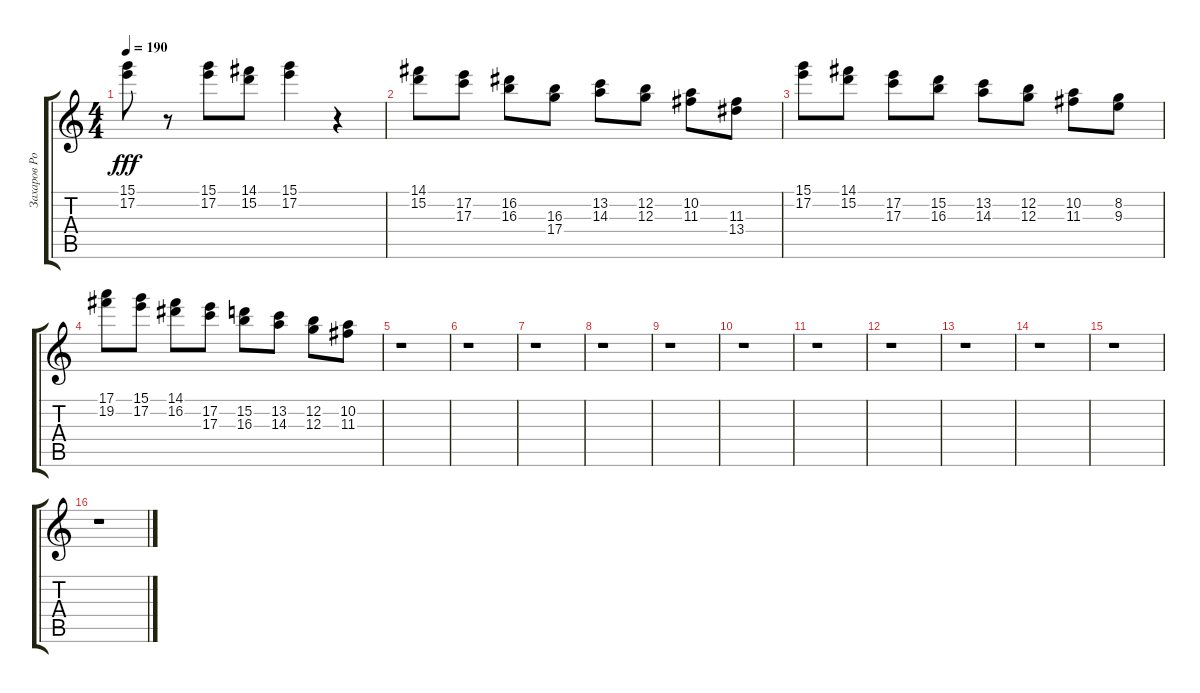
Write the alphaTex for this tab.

\track ("Захаров Роман" "Захаров Ро") {instrument overdrivenguitar}
\staff {score tabs}
\tuning (E4 B3 G3 D3 A2 E2) {hide}
\ts (4 4)
\tempo 190
\clef g2
\ks c
(15.1 17.2).8{dy fff} r.8 (15.1 17.2).8 (14.1 15.2).8 (15.1 17.2).4 r.4 |
(14.1 15.2).8 (17.2 17.3).8 (16.2 16.3).8 (16.3 17.4).8 (13.2 14.3).8 (12.2 12.3).8 (10.2 11.3).8 (11.3 13.4).8 |
(15.1 17.2).8 (14.1 15.2).8 (17.2 17.3).8 (15.2 16.3).8 (13.2 14.3).8 (12.2 12.3).8 (10.2 11.3).8 (8.2 9.3).8 |
(17.1 19.2).8 (15.1 17.2).8 (14.1 16.2).8 (17.2 17.3).8 (15.2 16.3).8 (13.2 14.3).8 (12.2 12.3).8 (10.2 11.3).8 |
r.1 |
r.1 |
r.1 |
r.1 |
r.1 |
r.1 |
r.1 |
r.1 |
r.1 |
r.1 |
r.1 |
r.1
